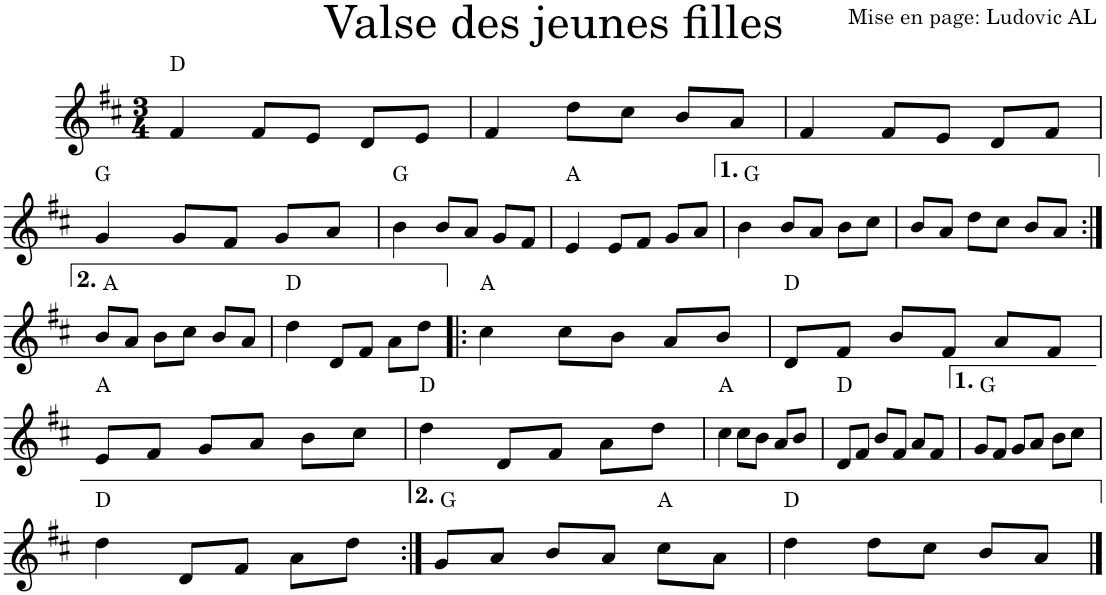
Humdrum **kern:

**kern	**harte
*part1	*part1
*staff1	*
*I"Voice	*
*I'V	*
*clefG2	*
*k[f#c#]	*
*M3/4	*
=1	=1
4f#/	D:maj
8f#/L	.
8e/J	.
8d/L	.
8e/J	.
=2	=2
4f#/	.
8dd\L	.
8cc#\J	.
8b/L	.
8a/J	.
=3	=3
4f#/	.
8f#/L	.
8e/J	.
8d/L	.
8f#/J	.
!!LO:LB:g=z
=4	=4
4g/	G:maj
8g/L	.
8f#/J	.
8g/L	.
8a/J	.
=5	=5
4b\	G:maj
8b/L	.
8a/J	.
8g/L	.
8f#/J	.
=6	=6
4e/	A:maj
8e/L	.
8f#/J	.
8g/L	.
8a/J	.
=7	=7
4b\	G:maj
8b/L	.
8a/J	.
8b\L	.
8cc#\J	.
=8	=8
8b/L	.
8a/J	.
8dd\L	.
8cc#\J	.
8b/L	.
8a/J	.
!!LO:LB:g=z
=9:|!	=9:|!
8b/L	A:maj
8a/J	.
8b\L	.
8cc#\J	.
8b/L	.
8a/J	.
=10	=10
4dd\	D:maj
8d/L	.
8f#/J	.
8a\L	.
8dd\J	.
=11!|:	=11!|:
4cc#\	A:maj
8cc#\L	.
8b\J	.
8a/L	.
8b/J	.
=12	=12
8d/L	D:maj
8f#/J	.
8b/L	.
8f#/J	.
8a/L	.
8f#/J	.
!!LO:LB:g=z
=13	=13
8e/L	A:maj
8f#/J	.
8g/L	.
8a/J	.
8b\L	.
8cc#\J	.
=14	=14
4dd\	D:maj
8d/L	.
8f#/J	.
8a\L	.
8dd\J	.
=15	=15
4cc#\	A:maj
8cc#\L	.
8b\J	.
8a/L	.
8b/J	.
=16	=16
8d/L	D:maj
8f#/J	.
8b/L	.
8f#/J	.
8a/L	.
8f#/J	.
=17	=17
8g/L	G:maj
8f#/J	.
8g/L	.
8a/J	.
8b\L	.
8cc#\J	.
!!LO:LB:g=z
=18	=18
4dd\	D:maj
8d/L	.
8f#/J	.
8a\L	.
8dd\J	.
=19:|!	=19:|!
8g/L	G:maj
8a/J	.
8b/L	.
8a/J	.
8cc#\L	A:maj
8a\J	.
=20	=20
4dd\	D:maj
8dd\L	.
8cc#\J	.
8b/L	.
8a/J	.
==	==
*-	*-
